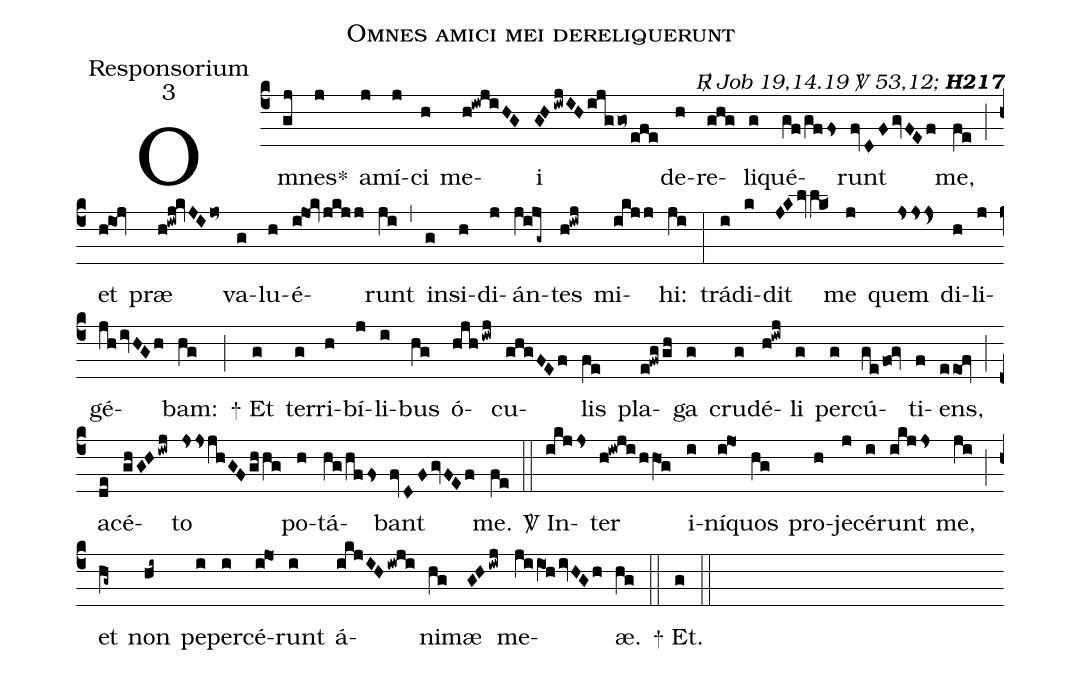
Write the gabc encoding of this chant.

name:Omnes amici mei dereliquerunt;
office-part:Responsorium;
mode:3;
commentary:{\itshape\mdseries \Rbar\  Job 19,14.19 \Vbar\ 53,12;\/}  {\bfseries H217};
%%
(c4) Om(gj)nes<sp>*</sp>(j) a(j)mí(j)ci(h) me(h!iwjiHG)i(GHiwjIHijggo~efe) de(h)re(ghg)li(g)qué(gf/gffs)runt(fvDFgvFEf) me,(fe) (;)
et(h!io1!jv) præ(h!iwj!kvJIjo~) va(g)lu(h)é(i!jo1!kvjkjj)runt(ji) (,)
in(g)si(h)di(j)án(ji!@jg~)tes(h!iwj) mi(ikjj)hi:(ji) (:)
trá(i)di(k)dit(JKlvlk<) me(j) quem(jssJs<) di(h)li(j)gé(jhivHGh)bam:(hg) (;)
<sp>+</sp> Et(g) ter(g)ri(h)bí(j)li(i)bus(hg) ó(hjhiwj)cu(ghgFEf)lis(fe) pla(e!fwggh)ga(g) cru(g)dé(h!iwj)li(g) per(g)cú(ge/fo0!gv)ti(f)ens,(eeo1!fv) (;)
a(de)cé(ghGHiwj)to(jssjhGFgh/hg) po(h)tá(hg/hffs)bant(fvDFgvFEf) me.(fe) (::)
<sp>V/</sp> In(ikjjs)ter(h!iwji/hhO1g) i(i)ní(i!jo1)quos(hg) pro(h)je(j)cé(i)runt(ikjjs) me,(ji) (;)
et(hg~) non(hi~) pe(i)per(i)cé(i!jo1)runt(i) á(ikjIHiwji)ni(hg)mæ(GHiwj) me(jiiO1hivHGh)æ.(hg) (::)
<sp>+</sp> Et.(g) (::)
